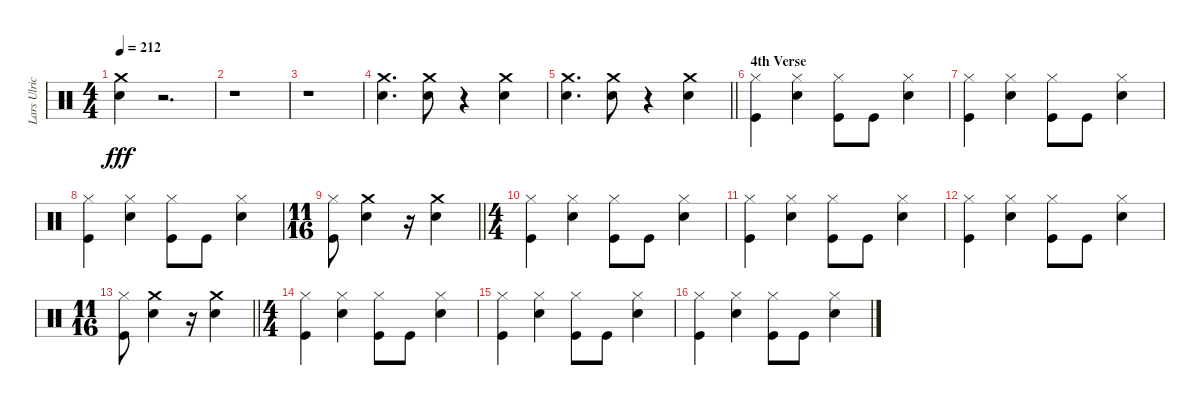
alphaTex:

\track ("Lars Ulrich" "Lars Ulric") {instrument percussion}
\staff {score}
\articulation defaults
\ts (4 4)
\tempo 212
\clef neutral
\ks c
("Snare (hit) 2" "Crash medium (hit)").4{dy fff} r.2{d} |
r.1 |
r.1 |
("Snare (hit) 2" "Crash medium (hit)").4{d} ("Snare (hit) 2" "Crash medium (hit)").8 r.4 ("Snare (hit) 2" "Crash medium (hit)").4 |
\barLineRight lightlight
("Snare (hit) 2" "Crash medium (hit)").4{d} ("Snare (hit) 2" "Crash medium (hit)").8 r.4 ("Snare (hit) 2" "Crash medium (hit)").4 |
\section ("" "4th Verse")
("Hi-Hat (closed)" "Kick (hit)").4 ("Snare (hit) 2" "Hi-Hat (closed)").4 ("Kick (hit)" "Hi-Hat (closed)").8 "Kick (hit)".8 ("Snare (hit) 2" "Hi-Hat (closed)").4 |
("Kick (hit)" "Hi-Hat (closed)").4 ("Snare (hit) 2" "Hi-Hat (closed)").4 ("Hi-Hat (closed)" "Kick (hit)").8 "Kick (hit)".8 ("Snare (hit) 2" "Hi-Hat (closed)").4 |
("Kick (hit)" "Hi-Hat (closed)").4 ("Snare (hit) 2" "Hi-Hat (closed)").4 ("Kick (hit)" "Hi-Hat (closed)").8 "Kick (hit)".8 ("Hi-Hat (closed)" "Snare (hit) 2").4 |
\ts (11 16)
\barLineRight lightlight
("Kick (hit)" "Hi-Hat (closed)").8 ("Crash medium (hit)" "Snare (hit) 2").4 r.16 ("Crash medium (hit)" "Snare (hit) 2").4 |
\ts (4 4)
("Hi-Hat (closed)" "Kick (hit)").4 ("Snare (hit) 2" "Hi-Hat (closed)").4 ("Kick (hit)" "Hi-Hat (closed)").8 "Kick (hit)".8 ("Snare (hit) 2" "Hi-Hat (closed)").4 |
("Kick (hit)" "Hi-Hat (closed)").4 ("Snare (hit) 2" "Hi-Hat (closed)").4 ("Hi-Hat (closed)" "Kick (hit)").8 "Kick (hit)".8 ("Snare (hit) 2" "Hi-Hat (closed)").4 |
("Kick (hit)" "Hi-Hat (closed)").4 ("Snare (hit) 2" "Hi-Hat (closed)").4 ("Kick (hit)" "Hi-Hat (closed)").8 "Kick (hit)".8 ("Hi-Hat (closed)" "Snare (hit) 2").4 |
\ts (11 16)
\barLineRight lightlight
("Kick (hit)" "Hi-Hat (closed)").8 ("Crash medium (hit)" "Snare (hit) 2").4 r.16 ("Crash medium (hit)" "Snare (hit) 2").4 |
\ts (4 4)
("Hi-Hat (closed)" "Kick (hit)").4 ("Snare (hit) 2" "Hi-Hat (closed)").4 ("Kick (hit)" "Hi-Hat (closed)").8 "Kick (hit)".8 ("Snare (hit) 2" "Hi-Hat (closed)").4 |
("Kick (hit)" "Hi-Hat (closed)").4 ("Snare (hit) 2" "Hi-Hat (closed)").4 ("Hi-Hat (closed)" "Kick (hit)").8 "Kick (hit)".8 ("Snare (hit) 2" "Hi-Hat (closed)").4 |
("Kick (hit)" "Hi-Hat (closed)").4 ("Snare (hit) 2" "Hi-Hat (closed)").4 ("Kick (hit)" "Hi-Hat (closed)").8 "Kick (hit)".8 ("Hi-Hat (closed)" "Snare (hit) 2").4
